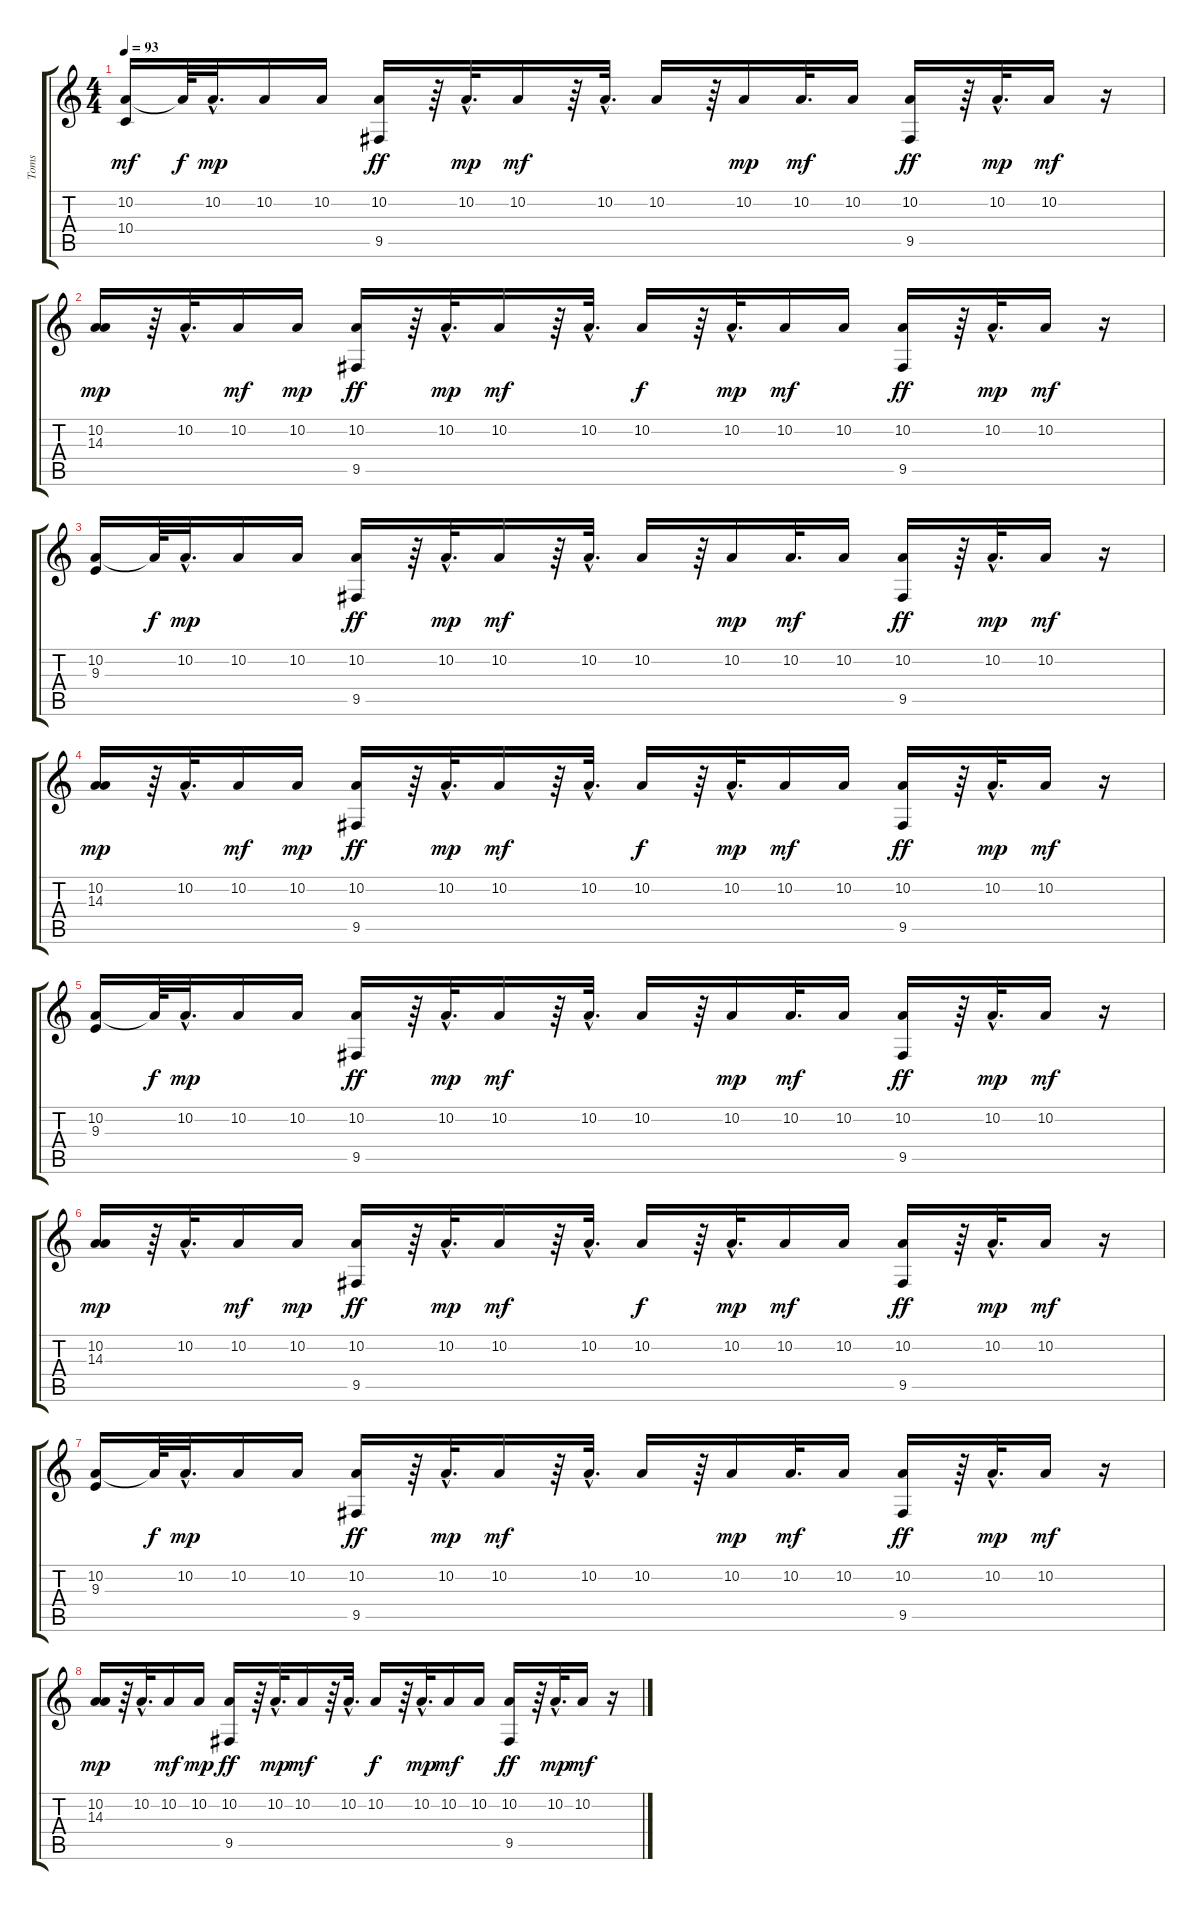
\track ("Toms" "Toms") {instrument woodblock}
\staff {score tabs}
\tuning (E4 B3 G3 D3 A2 E2) {hide}
\ts (4 4)
\tempo 93
\clef g2
\ks c
(10.2 10.4).16{dy mf} 10.2{t}.64{dy f} 10.2{hac}.32{d dy mp} 10.2.16 10.2.16 (10.2 9.5).16{dy ff} r.64 10.2{hac}.32{d dy mp} 10.2.16{dy mf} r.64 10.2{hac}.32{d} 10.2.16 r.64 10.2.16{dy mp} 10.2.32{d dy mf} 10.2.16 (10.2 9.5).16{dy ff} r.64 10.2{hac}.32{d dy mp} 10.2.16{dy mf} r.16 |
(10.2 14.3).16{dy mp} r.64 10.2{hac}.32{d} 10.2.16{dy mf} 10.2.16{dy mp} (10.2 9.5).16{dy ff} r.64 10.2{hac}.32{d dy mp} 10.2.16{dy mf} r.64 10.2{hac}.32{d} 10.2.16{dy f} r.64 10.2{hac}.32{d dy mp} 10.2.16{dy mf} 10.2.16 (10.2 9.5).16{dy ff} r.64 10.2{hac}.32{d dy mp} 10.2.16{dy mf} r.16 |
(10.2 9.3).16 10.2{t}.64{dy f} 10.2{hac}.32{d dy mp} 10.2.16 10.2.16 (10.2 9.5).16{dy ff} r.64 10.2{hac}.32{d dy mp} 10.2.16{dy mf} r.64 10.2{hac}.32{d} 10.2.16 r.64 10.2.16{dy mp} 10.2.32{d dy mf} 10.2.16 (10.2 9.5).16{dy ff} r.64 10.2{hac}.32{d dy mp} 10.2.16{dy mf} r.16 |
(10.2 14.3).16{dy mp} r.64 10.2{hac}.32{d} 10.2.16{dy mf} 10.2.16{dy mp} (10.2 9.5).16{dy ff} r.64 10.2{hac}.32{d dy mp} 10.2.16{dy mf} r.64 10.2{hac}.32{d} 10.2.16{dy f} r.64 10.2{hac}.32{d dy mp} 10.2.16{dy mf} 10.2.16 (10.2 9.5).16{dy ff} r.64 10.2{hac}.32{d dy mp} 10.2.16{dy mf} r.16 |
(10.2 9.3).16 10.2{t}.64{dy f} 10.2{hac}.32{d dy mp} 10.2.16 10.2.16 (10.2 9.5).16{dy ff} r.64 10.2{hac}.32{d dy mp} 10.2.16{dy mf} r.64 10.2{hac}.32{d} 10.2.16 r.64 10.2.16{dy mp} 10.2.32{d dy mf} 10.2.16 (10.2 9.5).16{dy ff} r.64 10.2{hac}.32{d dy mp} 10.2.16{dy mf} r.16 |
(10.2 14.3).16{dy mp} r.64 10.2{hac}.32{d} 10.2.16{dy mf} 10.2.16{dy mp} (10.2 9.5).16{dy ff} r.64 10.2{hac}.32{d dy mp} 10.2.16{dy mf} r.64 10.2{hac}.32{d} 10.2.16{dy f} r.64 10.2{hac}.32{d dy mp} 10.2.16{dy mf} 10.2.16 (10.2 9.5).16{dy ff} r.64 10.2{hac}.32{d dy mp} 10.2.16{dy mf} r.16 |
(10.2 9.3).16 10.2{t}.64{dy f} 10.2{hac}.32{d dy mp} 10.2.16 10.2.16 (10.2 9.5).16{dy ff} r.64 10.2{hac}.32{d dy mp} 10.2.16{dy mf} r.64 10.2{hac}.32{d} 10.2.16 r.64 10.2.16{dy mp} 10.2.32{d dy mf} 10.2.16 (10.2 9.5).16{dy ff} r.64 10.2{hac}.32{d dy mp} 10.2.16{dy mf} r.16 |
(10.2 14.3).16{dy mp} r.64 10.2{hac}.32{d} 10.2.16{dy mf} 10.2.16{dy mp} (10.2 9.5).16{dy ff} r.64 10.2{hac}.32{d dy mp} 10.2.16{dy mf} r.64 10.2{hac}.32{d} 10.2.16{dy f} r.64 10.2{hac}.32{d dy mp} 10.2.16{dy mf} 10.2.16 (10.2 9.5).16{dy ff} r.64 10.2{hac}.32{d dy mp} 10.2.16{dy mf} r.16
